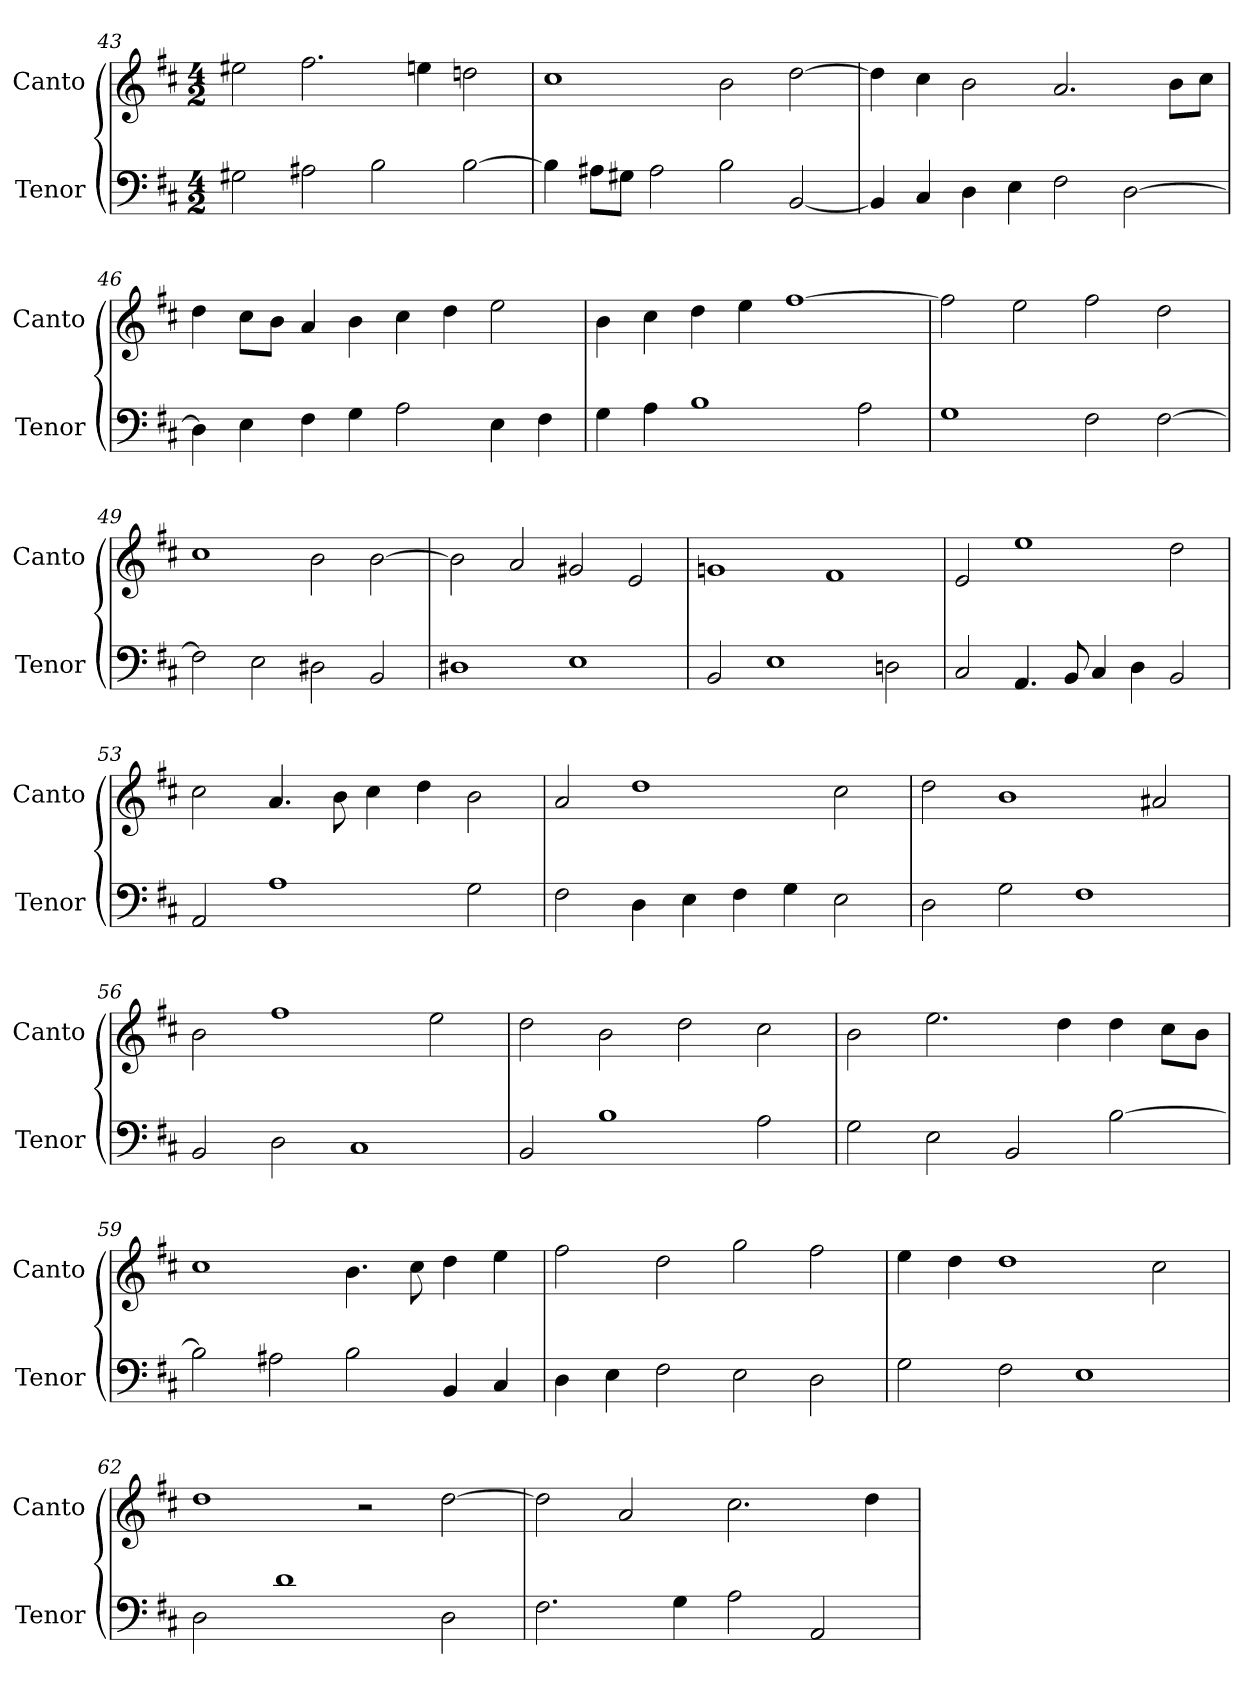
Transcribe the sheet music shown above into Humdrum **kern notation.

**kern	**kern
*part2	*part1
*staff2	*staff1
*I"Tenor	*I"Canto
*I'Tenor	*I'Canto
*clefF4	*clefG2
*ITrd1c2	*ITrd1c2
*k[]	*k[]
*C:	*C:
*M4/2	*M4/2
=43	=43
2F#Xi\	2dd#Xi\
2G#Xi\	2.eei\
2Ai\	.
.	4ddni\
[>2Ai\	2ccni\
!!LO:LB:g=z
=44	=44
4Ai\]	1bi
8G#Xi\L	.
8F#Xi\J	.
2G#i\	.
2Ai\	2ai\
[<2AAi/	[>2cci\
=45	=45
4AAi/]	4cci\]
4BBi/	4bi\
4Ci\	2ai\
4Di\	.
2Ei\	2.gi/
[>2Ci\	.
.	8ai\L
.	8bi\J
=46	=46
4Ci\]	4cci\
4Di\	8bi\L
.	8ai\J
4Ei\	4gi/
4Fi\	4ai\
2Gi\	4bi\
.	4cci\
4Di\	2ddi\
4Ei\	.
!!LO:LB:g=z
=47	=47
4Fi\	4ai\
4Gi\	4bi\
1Ai	4cci\
.	4ddi\
.	[>1eei
2Gi\	.
=48	=48
1Fi	2eei\]
.	2ddi\
2Ei\	2eei\
[>2Ei\	2cci\
=49	=49
2Ei\]	1bi
2Di\	.
2C#Xi\	2ai\
2AAi/	[>2ai\
!!LO:LB:g=z
=50	=50
1C#Xi	2ai\]
.	2gi/
1Di	2f#Xi/
.	2di/
=51	=51
2AAi/	1fni
1Di	.
.	1ei
2Cni\	.
=52	=52
2BBi/	2di/
4.GGi/	1ddi
8AAi/	.
4BBi/	.
4Ci\	.
2AAi/	2cci\
!!LO:PB:g=z
=53	=53
2GGi/	2bi\
1Gi	4.gi/
.	8ai\
.	4bi\
.	4cci\
2Fi\	2ai\
=54	=54
2Ei\	2gi/
4Ci\	1cci
4Di\	.
4Ei\	.
4Fi\	.
2Di\	2bi\
=55	=55
2Ci\	2cci\
2Fi\	1ai
1Ei	.
.	2g#Xi/
!!LO:LB:g=z
=56	=56
2AAi/	2ai\
2Ci\	1eei
1BBi	.
.	2ddi\
=57	=57
2AAi/	2cci\
1Ai	2ai\
.	2cci\
2Gi\	2bi\
=58	=58
2Fi\	2ai\
2Di\	2.ddi\
2AAi/	.
.	4cci\
[>2Ai\	4cci\
.	8bi\L
.	8ai\J
!!LO:LB:g=z
=59	=59
2Ai\]	1bi
2G#Xi\	.
2Ai\	4.ai\
.	8bi\
4AAi/	4cci\
4BBi/	4ddi\
=60	=60
4Ci\	2eei\
4Di\	.
2Ei\	2cci\
2Di\	2ffi\
2Ci\	2eei\
=61	=61
2Fi\	4ddi\
.	4cci\
2Ei\	1cci
1Di	.
.	2bi\
!!LO:LB:g=z
=62	=62
2Ci\	1cci
1ci	.
.	2r
2Ci\	[>2cci\
=63	=63
2.Ei\	2cci\]
.	2gi/
4Fi\	.
2Gi\	2.bi\
2GGi/	.
.	4cci\
=	=
*-	*-
